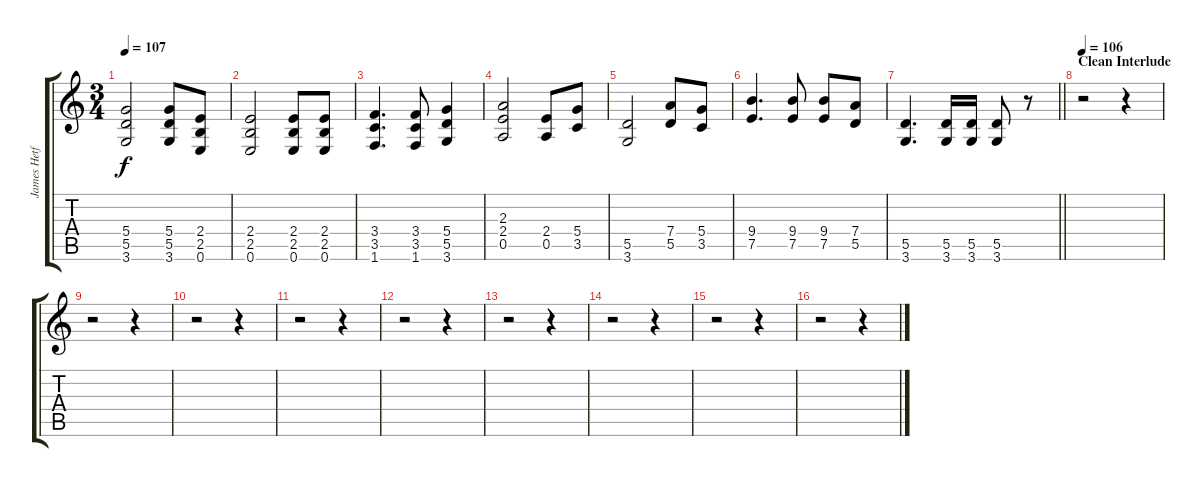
\track ("James Hetfield Rythm" "James Hetf") {instrument distortionguitar}
\staff {score tabs}
\tuning (E4 B3 G3 D3 A2 E2) {hide}
\ts (3 4)
\tempo 107
\clef g2
\ks c
(5.4 5.5 3.6).2{dy f} (5.4 5.5 3.6).8 (2.4 2.5 0.6).8 |
(2.4 2.5 0.6).2 (2.4 2.5 0.6).8 (2.4 2.5 0.6).8 |
(3.4 3.5 1.6).4{d} (3.4 3.5 1.6).8 (5.4 5.5 3.6).4 |
(2.3 2.4 0.5).2 (2.4 0.5).8 (5.4 3.5).8 |
(5.5 3.6).2 (7.4 5.5).8 (5.4 3.5).8 |
(9.4 7.5).4{d} (9.4 7.5).8 (9.4 7.5).8 (7.4 5.5).8 |
\barLineRight lightlight
(5.5 3.6).4{d} (5.5 3.6).16 (5.5 3.6).16 (5.5 3.6).8 r.8 |
\section ("" "Clean Interlude")
\tempo 106
r.2 r.4 |
r.2 r.4 |
r.2 r.4 |
r.2 r.4 |
r.2 r.4 |
r.2 r.4 |
r.2 r.4 |
r.2 r.4 |
r.2 r.4
